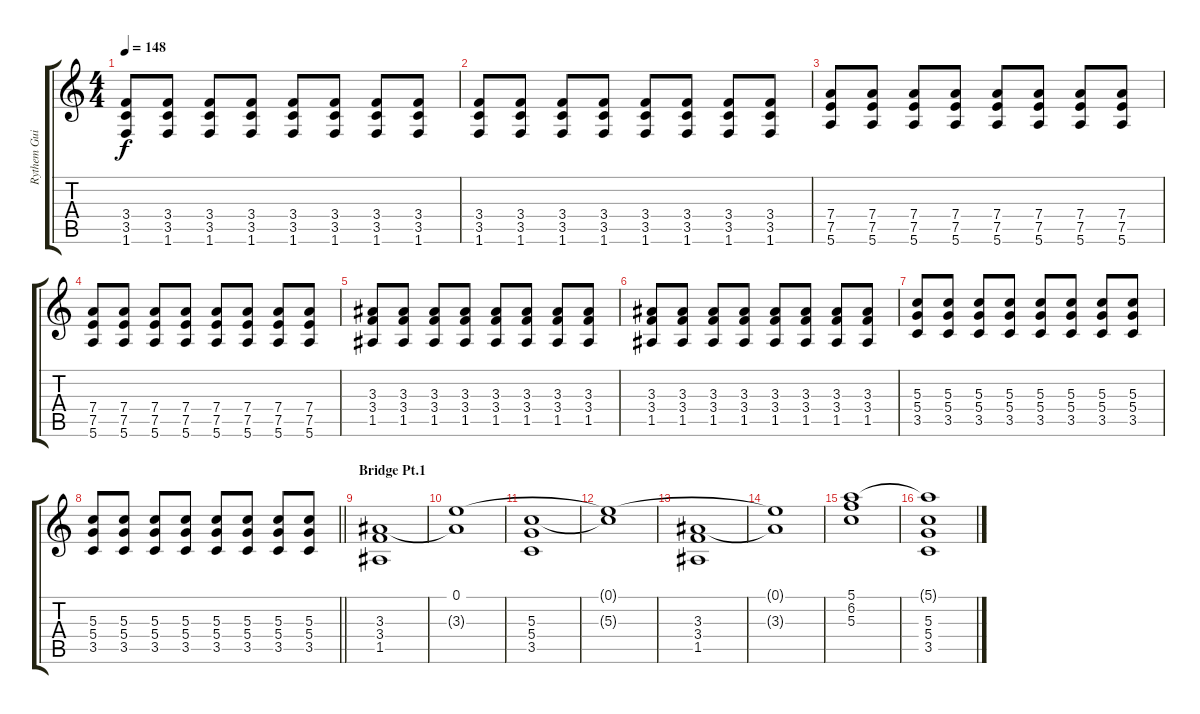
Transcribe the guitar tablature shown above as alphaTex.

\track ("Rythem Guitar " "Rythem Gui") {instrument distortionguitar}
\staff {score tabs}
\tuning (E4 B3 G3 D3 A2 E2) {hide}
\ts (4 4)
\tempo 148
\clef g2
\ks c
(3.4 3.5 1.6).8{dy f} (3.4 3.5 1.6).8 (3.4 3.5 1.6).8 (3.4 3.5 1.6).8 (3.4 3.5 1.6).8 (3.4 3.5 1.6).8 (3.4 3.5 1.6).8 (3.4 3.5 1.6).8 |
(3.4 3.5 1.6).8 (3.4 3.5 1.6).8 (3.4 3.5 1.6).8 (3.4 3.5 1.6).8 (3.4 3.5 1.6).8 (3.4 3.5 1.6).8 (3.4 3.5 1.6).8 (3.4 3.5 1.6).8 |
(7.4 7.5 5.6).8 (7.4 7.5 5.6).8 (7.4 7.5 5.6).8 (7.4 7.5 5.6).8 (7.4 7.5 5.6).8 (7.4 7.5 5.6).8 (7.4 7.5 5.6).8 (7.4 7.5 5.6).8 |
(7.4 7.5 5.6).8 (7.4 7.5 5.6).8 (7.4 7.5 5.6).8 (7.4 7.5 5.6).8 (7.4 7.5 5.6).8 (7.4 7.5 5.6).8 (7.4 7.5 5.6).8 (7.4 7.5 5.6).8 |
(3.3 3.4 1.5).8 (3.3 3.4 1.5).8 (3.3 3.4 1.5).8 (3.3 3.4 1.5).8 (3.3 3.4 1.5).8 (3.3 3.4 1.5).8 (3.3 3.4 1.5).8 (3.3 3.4 1.5).8 |
(3.3 3.4 1.5).8 (3.3 3.4 1.5).8 (3.3 3.4 1.5).8 (3.3 3.4 1.5).8 (3.3 3.4 1.5).8 (3.3 3.4 1.5).8 (3.3 3.4 1.5).8 (3.3 3.4 1.5).8 |
(5.3 5.4 3.5).8 (5.3 5.4 3.5).8 (5.3 5.4 3.5).8 (5.3 5.4 3.5).8 (5.3 5.4 3.5).8 (5.3 5.4 3.5).8 (5.3 5.4 3.5).8 (5.3 5.4 3.5).8 |
\barLineRight lightlight
(5.3 5.4 3.5).8 (5.3 5.4 3.5).8 (5.3 5.4 3.5).8 (5.3 5.4 3.5).8 (5.3 5.4 3.5).8 (5.3 5.4 3.5).8 (5.3 5.4 3.5).8 (5.3 5.4 3.5).8 |
\section ("" "Bridge Pt.1")
(3.3 3.4 1.5).1{volume 10} |
(0.1 3.3{t}).1 |
(5.3 5.4 3.5).1 |
(0.1{t} 5.3{t}).1 |
(3.3 3.4 1.5).1{volume 10} |
(0.1{t} 3.3{t}).1 |
(5.1 6.2 5.3).1 |
(5.1{t} 5.3 5.4 3.5).1
